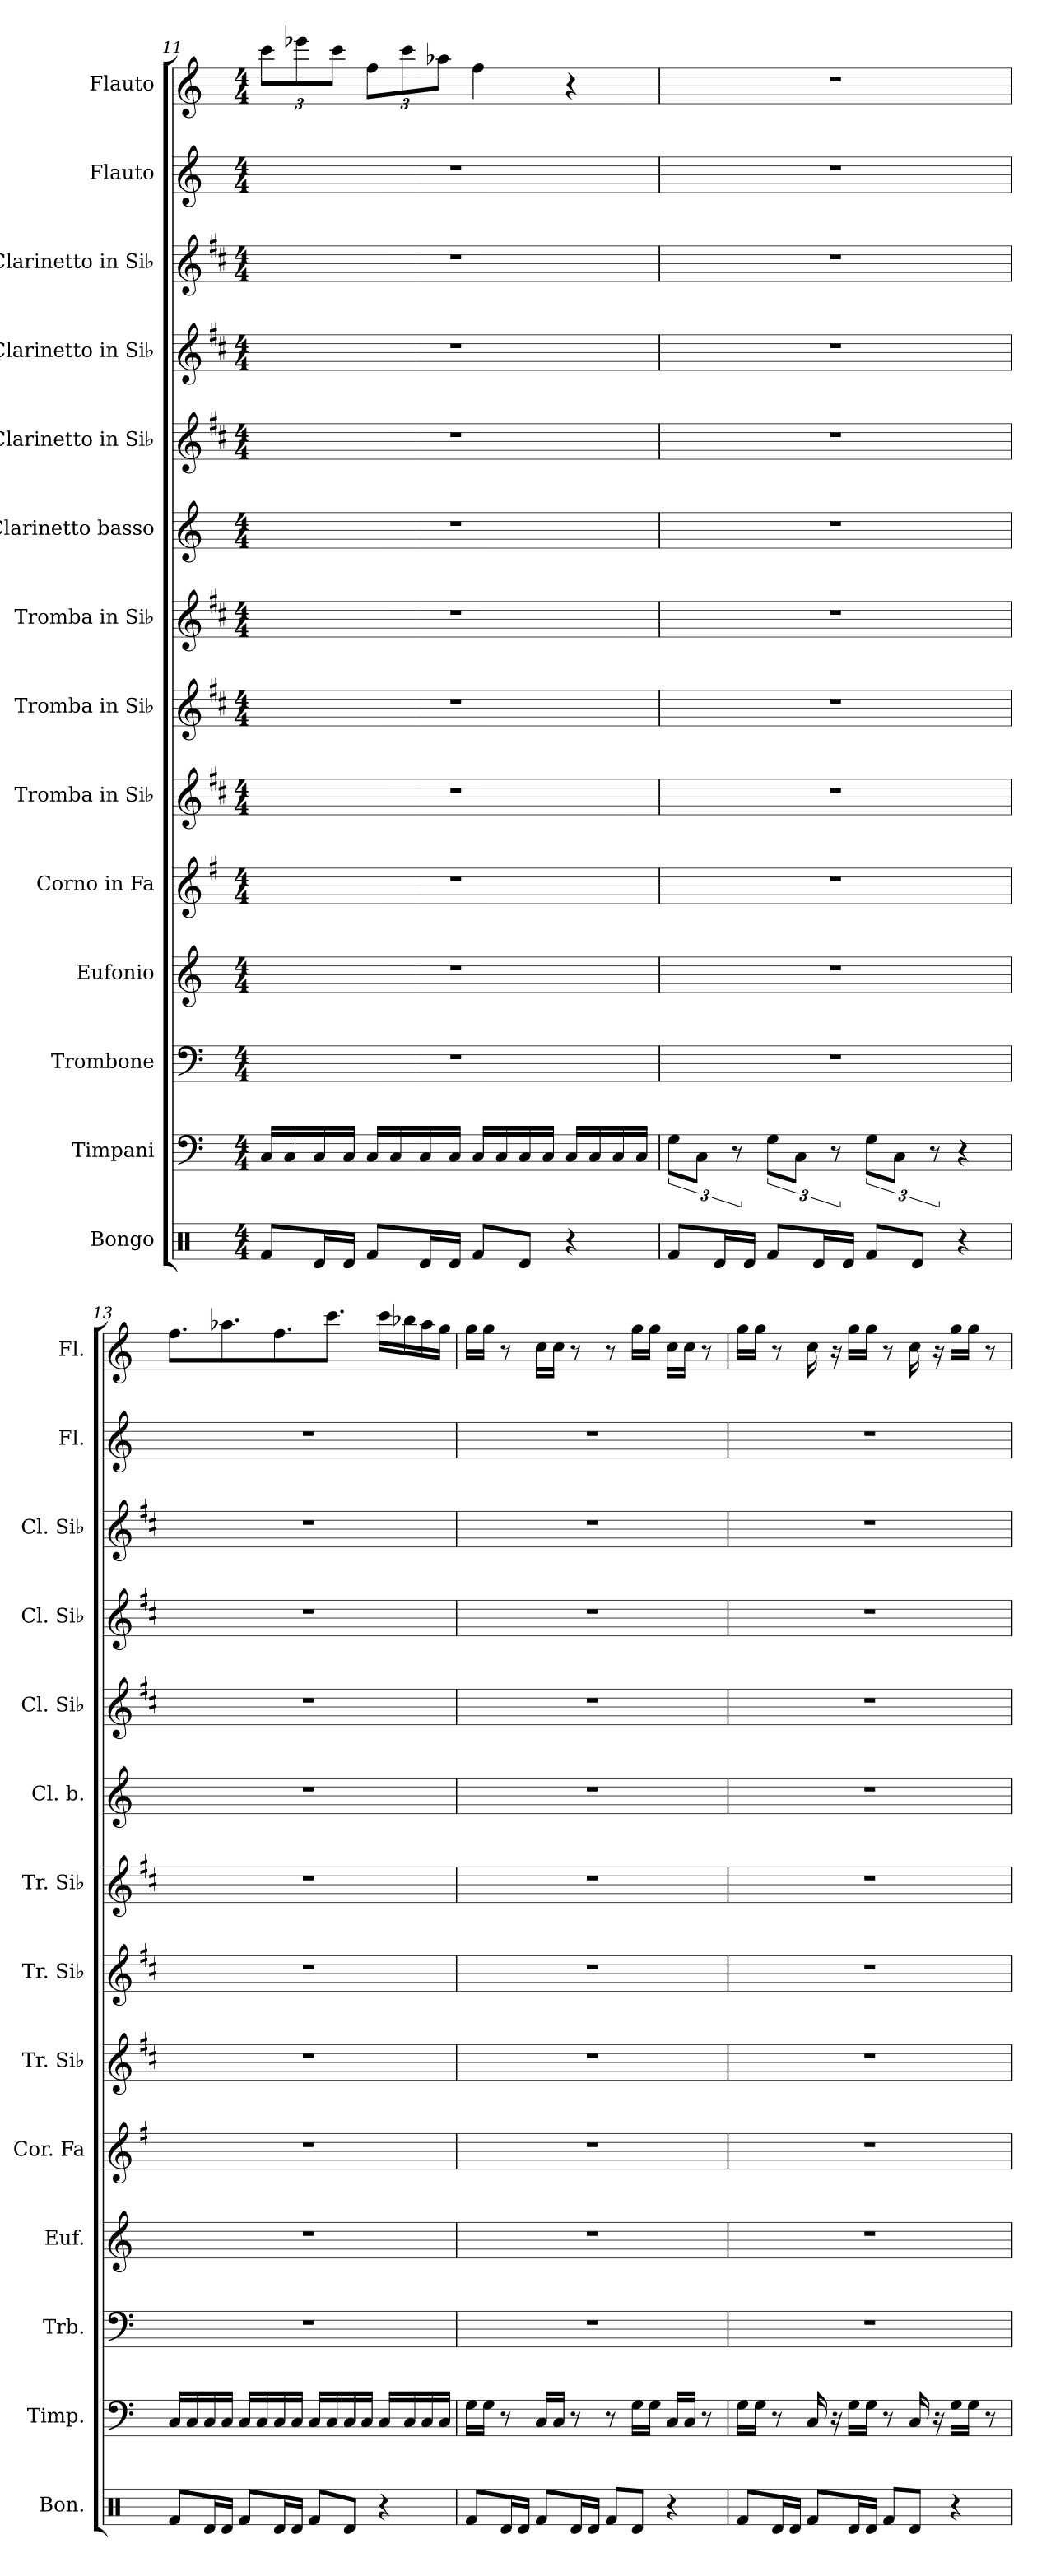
**kern	**kern	**kern	**kern	**kern	**kern	**kern	**kern	**kern	**kern	**kern	**kern	**kern	**kern
*part14	*part13	*part12	*part11	*part10	*part9	*part8	*part7	*part6	*part5	*part4	*part3	*part2	*part1
*staff14	*staff13	*staff12	*staff11	*staff10	*staff9	*staff8	*staff7	*staff6	*staff5	*staff4	*staff3	*staff2	*staff1
*I"Bongo	*I"Timpani	*I"Trombone	*I"Eufonio	*I"Corno in Fa	*I"Tromba in Si♭	*I"Tromba in Si♭	*I"Tromba in Si♭	*I"Clarinetto basso	*I"Clarinetto in Si♭	*I"Clarinetto in Si♭	*I"Clarinetto in Si♭	*I"Flauto	*I"Flauto
*I'Bon.	*I'Timp.	*I'Trb.	*I'Euf.	*I'Cor. Fa	*I'Tr. Si♭	*I'Tr. Si♭	*I'Tr. Si♭	*I'Cl. b.	*I'Cl. Si♭	*I'Cl. Si♭	*I'Cl. Si♭	*I'Fl.	*I'Fl.
!!LO:PB:g=z
*clefX	*clefF4	*clefF4	*clefG2	*clefG2	*clefG2	*clefG2	*clefG2	*clefG2	*clefG2	*clefG2	*clefG2	*clefG2	*clefG2
*	*	*	*ITrd8c14	*ITrd4c7	*ITrd1c2	*ITrd1c2	*ITrd1c2	*ITrd8c14	*ITrd1c2	*ITrd1c2	*ITrd1c2	*	*
*k[]	*k[]	*k[]	*k[]	*k[]	*k[]	*k[]	*k[]	*k[]	*k[]	*k[]	*k[]	*k[]	*k[]
*M4/4	*M4/4	*M4/4	*M4/4	*M4/4	*M4/4	*M4/4	*M4/4	*M4/4	*M4/4	*M4/4	*M4/4	*M4/4	*M4/4
*	*	*	*	*	*	*	*	*	*	*	*	*	*Xbrackettup
=11	=11	=11	=11	=11	=11	=11	=11	=11	=11	=11	=11	=11	=11
8Rf/L	16C/LL	1r	1r	1r	1r	1r	1r	1r	1r	1r	1r	1r	12ccc\L
.	16C/	.	.	.	.	.	.	.	.	.	.	.	.
.	.	.	.	.	.	.	.	.	.	.	.	.	12eee-X\
16Rd/L	16C/	.	.	.	.	.	.	.	.	.	.	.	.
.	.	.	.	.	.	.	.	.	.	.	.	.	12ccc\J
16Rd/JJ	16C/JJ	.	.	.	.	.	.	.	.	.	.	.	.
8Rf/L	16C/LL	.	.	.	.	.	.	.	.	.	.	.	12ff\L
.	16C/	.	.	.	.	.	.	.	.	.	.	.	.
.	.	.	.	.	.	.	.	.	.	.	.	.	12ccc\
16Rd/L	16C/	.	.	.	.	.	.	.	.	.	.	.	.
.	.	.	.	.	.	.	.	.	.	.	.	.	12aa-X\J
16Rd/JJ	16C/JJ	.	.	.	.	.	.	.	.	.	.	.	.
8Rf/L	16C/LL	.	.	.	.	.	.	.	.	.	.	.	4ff\
.	16C/	.	.	.	.	.	.	.	.	.	.	.	.
8Rd/J	16C/	.	.	.	.	.	.	.	.	.	.	.	.
.	16C/JJ	.	.	.	.	.	.	.	.	.	.	.	.
4r	16C/LL	.	.	.	.	.	.	.	.	.	.	.	4r
.	16C/	.	.	.	.	.	.	.	.	.	.	.	.
.	16C/	.	.	.	.	.	.	.	.	.	.	.	.
.	16C/JJ	.	.	.	.	.	.	.	.	.	.	.	.
=12	=12	=12	=12	=12	=12	=12	=12	=12	=12	=12	=12	=12	=12
8Rf/L	12G\L	1r	1r	1r	1r	1r	1r	1r	1r	1r	1r	1r	1r
.	12C\J	.	.	.	.	.	.	.	.	.	.	.	.
16Rd/L	.	.	.	.	.	.	.	.	.	.	.	.	.
.	12r	.	.	.	.	.	.	.	.	.	.	.	.
16Rd/JJ	.	.	.	.	.	.	.	.	.	.	.	.	.
8Rf/L	12G\L	.	.	.	.	.	.	.	.	.	.	.	.
.	12C\J	.	.	.	.	.	.	.	.	.	.	.	.
16Rd/L	.	.	.	.	.	.	.	.	.	.	.	.	.
.	12r	.	.	.	.	.	.	.	.	.	.	.	.
16Rd/JJ	.	.	.	.	.	.	.	.	.	.	.	.	.
8Rf/L	12G\L	.	.	.	.	.	.	.	.	.	.	.	.
.	12C\J	.	.	.	.	.	.	.	.	.	.	.	.
8Rd/J	.	.	.	.	.	.	.	.	.	.	.	.	.
.	12r	.	.	.	.	.	.	.	.	.	.	.	.
4r	4r	.	.	.	.	.	.	.	.	.	.	.	.
!!LO:PB:g=z
=13	=13	=13	=13	=13	=13	=13	=13	=13	=13	=13	=13	=13	=13
8Rf/L	16C/LL	1r	1r	1r	1r	1r	1r	1r	1r	1r	1r	1r	8.ff\L
.	16C/	.	.	.	.	.	.	.	.	.	.	.	.
16Rd/L	16C/	.	.	.	.	.	.	.	.	.	.	.	.
16Rd/JJ	16C/JJ	.	.	.	.	.	.	.	.	.	.	.	8.aa-X\
8Rf/L	16C/LL	.	.	.	.	.	.	.	.	.	.	.	.
.	16C/	.	.	.	.	.	.	.	.	.	.	.	.
16Rd/L	16C/	.	.	.	.	.	.	.	.	.	.	.	8.ff\
16Rd/JJ	16C/JJ	.	.	.	.	.	.	.	.	.	.	.	.
8Rf/L	16C/LL	.	.	.	.	.	.	.	.	.	.	.	.
.	16C/	.	.	.	.	.	.	.	.	.	.	.	8.ccc\J
8Rd/J	16C/	.	.	.	.	.	.	.	.	.	.	.	.
.	16C/JJ	.	.	.	.	.	.	.	.	.	.	.	.
4r	16C/LL	.	.	.	.	.	.	.	.	.	.	.	16ccc\LL
.	16C/	.	.	.	.	.	.	.	.	.	.	.	16bb-X\
.	16C/	.	.	.	.	.	.	.	.	.	.	.	16aa-\
.	16C/JJ	.	.	.	.	.	.	.	.	.	.	.	16gg\JJ
=14	=14	=14	=14	=14	=14	=14	=14	=14	=14	=14	=14	=14	=14
8Rf/L	16G\LL	1r	1r	1r	1r	1r	1r	1r	1r	1r	1r	1r	16gg\LL
.	16G\JJ	.	.	.	.	.	.	.	.	.	.	.	16gg\JJ
16Rd/L	8r	.	.	.	.	.	.	.	.	.	.	.	8r
16Rd/JJ	.	.	.	.	.	.	.	.	.	.	.	.	.
8Rf/L	16C/LL	.	.	.	.	.	.	.	.	.	.	.	16cc\LL
.	16C/JJ	.	.	.	.	.	.	.	.	.	.	.	16cc\JJ
16Rd/L	8r	.	.	.	.	.	.	.	.	.	.	.	8r
16Rd/JJ	.	.	.	.	.	.	.	.	.	.	.	.	.
8Rf/L	8r	.	.	.	.	.	.	.	.	.	.	.	8r
8Rd/J	16G\LL	.	.	.	.	.	.	.	.	.	.	.	16gg\LL
.	16G\JJ	.	.	.	.	.	.	.	.	.	.	.	16gg\JJ
4r	16C/LL	.	.	.	.	.	.	.	.	.	.	.	16cc\LL
.	16C/JJ	.	.	.	.	.	.	.	.	.	.	.	16cc\JJ
.	8r	.	.	.	.	.	.	.	.	.	.	.	8r
=15	=15	=15	=15	=15	=15	=15	=15	=15	=15	=15	=15	=15	=15
8Rf/L	16G\LL	1r	1r	1r	1r	1r	1r	1r	1r	1r	1r	1r	16gg\LL
.	16G\JJ	.	.	.	.	.	.	.	.	.	.	.	16gg\JJ
16Rd/L	8r	.	.	.	.	.	.	.	.	.	.	.	8r
16Rd/JJ	.	.	.	.	.	.	.	.	.	.	.	.	.
8Rf/L	16C/	.	.	.	.	.	.	.	.	.	.	.	16cc\
.	16r	.	.	.	.	.	.	.	.	.	.	.	16r
16Rd/L	16G\LL	.	.	.	.	.	.	.	.	.	.	.	16gg\LL
16Rd/JJ	16G\JJ	.	.	.	.	.	.	.	.	.	.	.	16gg\JJ
8Rf/L	8r	.	.	.	.	.	.	.	.	.	.	.	8r
8Rd/J	16C/	.	.	.	.	.	.	.	.	.	.	.	16cc\
.	16r	.	.	.	.	.	.	.	.	.	.	.	16r
4r	16G\LL	.	.	.	.	.	.	.	.	.	.	.	16gg\LL
.	16G\JJ	.	.	.	.	.	.	.	.	.	.	.	16gg\JJ
.	8r	.	.	.	.	.	.	.	.	.	.	.	8r
=	=	=	=	=	=	=	=	=	=	=	=	=	=
*-	*-	*-	*-	*-	*-	*-	*-	*-	*-	*-	*-	*-	*-
